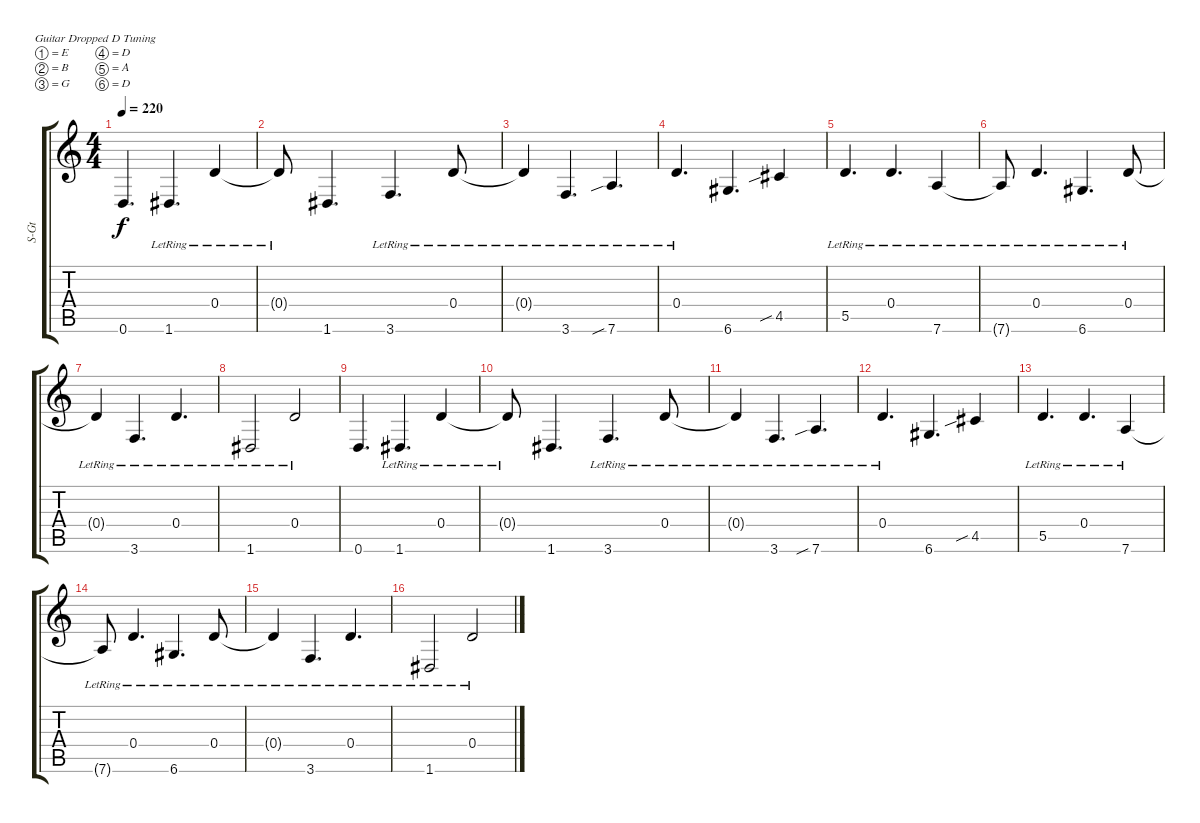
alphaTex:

\bracketExtendMode groupsimilarinstruments
\otherSystemsTrackNameOrientation horizontal
\track ("Keyboards" "S-Gt") {instrument stringensemble1}
\staff {score tabs}
\tuning (E4 B3 G3 D3 A2 D2)
\displaytranspose 12
\ts (4 4)
\tempo 220
\clef g2
\ks c
0.6.4{d dy f beam Up} 1.6{lr acc #}.4{d beam Up} 0.4{lr}.4{beam Up} |
0.4{lr t}.8{beam Up} 1.6{acc #}.4{d beam Up} 3.6{lr}.4{d beam Up} 0.4{lr}.8{beam Up} |
0.4{lr t}.4{beam Up} 3.6{lr}.4{d beam Up} 7.6{sib lr}.4{d beam Up} |
0.4{lr}.4{d beam Up} 6.6{acc #}.4{d beam Up} 4.5{sib acc #}.4{beam Up} |
5.5{lr}.4{d beam Up} 0.4{lr}.4{d beam Up} 7.6{lr}.4{beam Up} |
7.6{lr t}.8{beam Up} 0.4{lr}.4{d beam Up} 6.6{lr acc #}.4{d beam Up} 0.4{lr}.8{beam Up} |
0.4{lr t}.4{beam Up} 3.6{lr}.4{d beam Up} 0.4{lr}.4{d beam Up} |
1.6{lr acc #}.2{beam Up} 0.4{lr}.2{beam Up} |
0.6.4{d beam Up} 1.6{lr acc #}.4{d beam Up} 0.4{lr}.4{beam Up} |
0.4{lr t}.8{beam Up} 1.6{acc #}.4{d beam Up} 3.6{lr}.4{d beam Up} 0.4{lr}.8{beam Up} |
0.4{lr t}.4{beam Up} 3.6{lr}.4{d beam Up} 7.6{sib lr}.4{d beam Up} |
0.4{lr}.4{d beam Up} 6.6{acc #}.4{d beam Up} 4.5{sib acc #}.4{beam Up} |
5.5{lr}.4{d beam Up} 0.4{lr}.4{d beam Up} 7.6{lr}.4{beam Up} |
7.6{lr t}.8{beam Up} 0.4{lr}.4{d beam Up} 6.6{lr acc #}.4{d beam Up} 0.4{lr}.8{beam Up} |
0.4{lr t}.4{beam Up} 3.6{lr}.4{d beam Up} 0.4{lr}.4{d beam Up} |
1.6{lr acc #}.2{beam Up} 0.4{lr}.2{beam Up}
